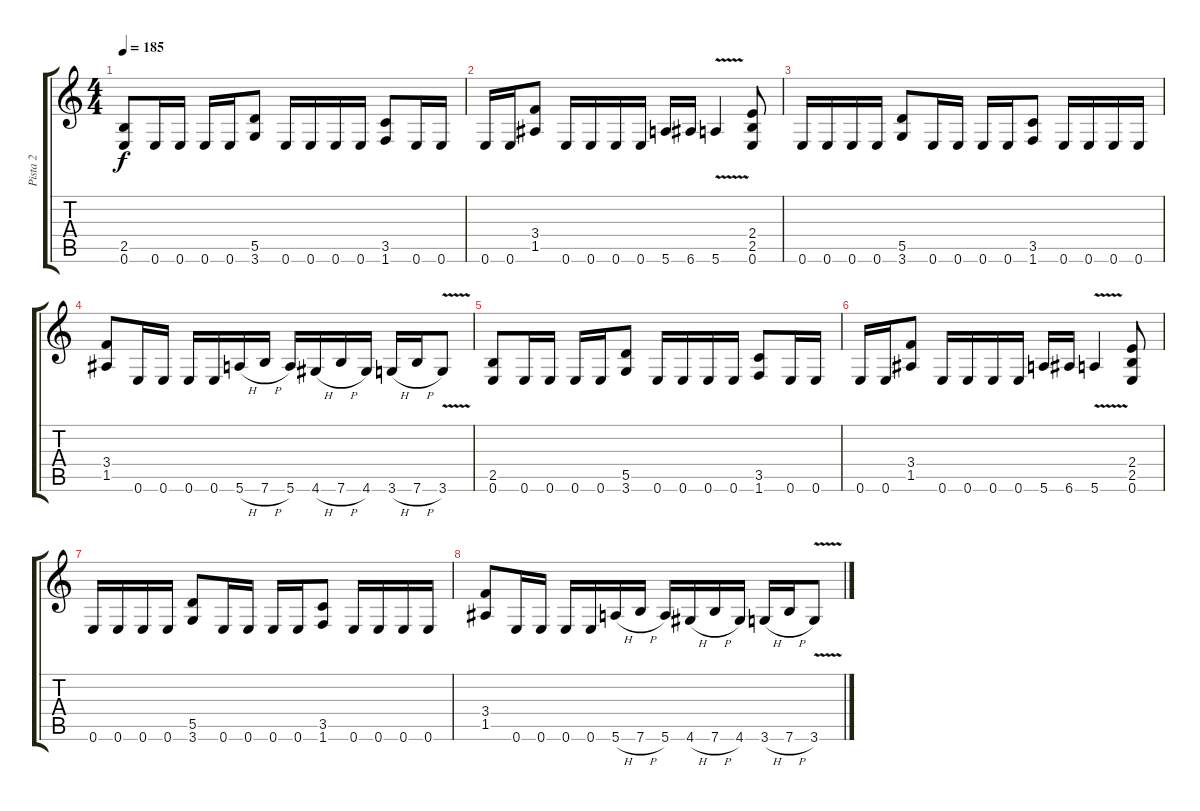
\track ("Pista 2" "Pista 2") {instrument distortionguitar}
\staff {score tabs}
\tuning (E4 B3 G3 D3 A2 E2) {hide}
\ts (4 4)
\tempo 185
\clef g2
\ks c
(2.5 0.6).8{dy f} 0.6.16 0.6.16 0.6.16 0.6.16 (5.5 3.6).8 0.6.16 0.6.16 0.6.16 0.6.16 (3.5 1.6).8 0.6.16 0.6.16 |
0.6.16 0.6.16 (3.4 1.5).8 0.6.16 0.6.16 0.6.16 0.6.16 5.6.16 6.6.16 5.6{v}.4 (2.4 2.5 0.6).8 |
0.6.16 0.6.16 0.6.16 0.6.16 (5.5 3.6).8 0.6.16 0.6.16 0.6.16 0.6.16 (3.5 1.6).8 0.6.16 0.6.16 0.6.16 0.6.16 |
(3.4 1.5).8 0.6.16 0.6.16 0.6.16 0.6.16 5.6{h}.16 7.6{h}.16 5.6.16 4.6{h}.16 7.6{h}.16 4.6.16 3.6{h}.16 7.6{h}.16 3.6{v}.8 |
(2.5 0.6).8 0.6.16 0.6.16 0.6.16 0.6.16 (5.5 3.6).8 0.6.16 0.6.16 0.6.16 0.6.16 (3.5 1.6).8 0.6.16 0.6.16 |
0.6.16 0.6.16 (3.4 1.5).8 0.6.16 0.6.16 0.6.16 0.6.16 5.6.16 6.6.16 5.6{v}.4 (2.4 2.5 0.6).8 |
0.6.16 0.6.16 0.6.16 0.6.16 (5.5 3.6).8 0.6.16 0.6.16 0.6.16 0.6.16 (3.5 1.6).8 0.6.16 0.6.16 0.6.16 0.6.16 |
(3.4 1.5).8 0.6.16 0.6.16 0.6.16 0.6.16 5.6{h}.16 7.6{h}.16 5.6.16 4.6{h}.16 7.6{h}.16 4.6.16 3.6{h}.16 7.6{h}.16 3.6{v}.8
